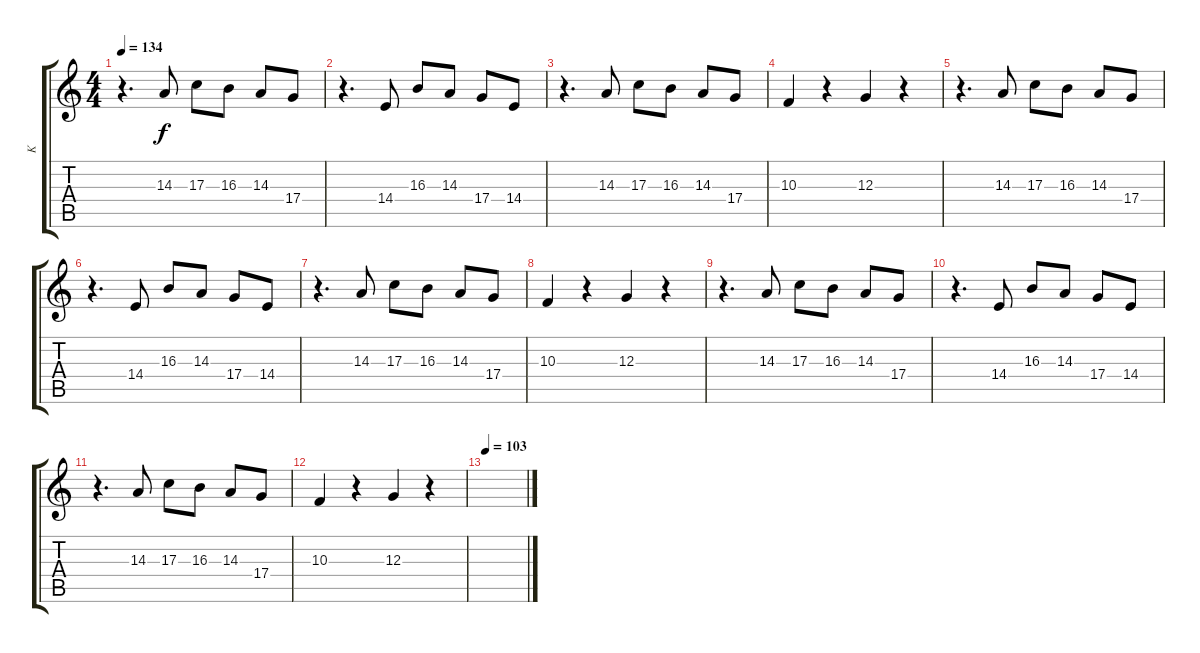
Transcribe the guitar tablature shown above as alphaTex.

\track ("K" "K") {instrument choiraahs}
\staff {score tabs}
\tuning (E4 B3 G3 D3 A2 E2) {hide}
\ts (4 4)
\tempo 134
\clef g2
\ks c
r.4{d dy f instrument fx3crystal} 14.3.8 17.3.8 16.3.8 14.3.8 17.4.8 |
r.4{d} 14.4.8 16.3.8 14.3.8 17.4.8 14.4.8 |
r.4{d instrument fx3crystal} 14.3.8 17.3.8 16.3.8 14.3.8 17.4.8 |
10.3.4 r.4 12.3.4 r.4 |
r.4{d instrument fx3crystal} 14.3.8 17.3.8 16.3.8 14.3.8 17.4.8 |
r.4{d} 14.4.8 16.3.8 14.3.8 17.4.8 14.4.8 |
r.4{d instrument fx3crystal} 14.3.8 17.3.8 16.3.8 14.3.8 17.4.8 |
10.3.4 r.4 12.3.4 r.4 |
r.4{d instrument fx3crystal} 14.3.8 17.3.8 16.3.8 14.3.8 17.4.8 |
r.4{d} 14.4.8 16.3.8 14.3.8 17.4.8 14.4.8 |
r.4{d instrument fx3crystal} 14.3.8 17.3.8 16.3.8 14.3.8 17.4.8 |
10.3.4 r.4 12.3.4 r.4 |
\tempo 103
